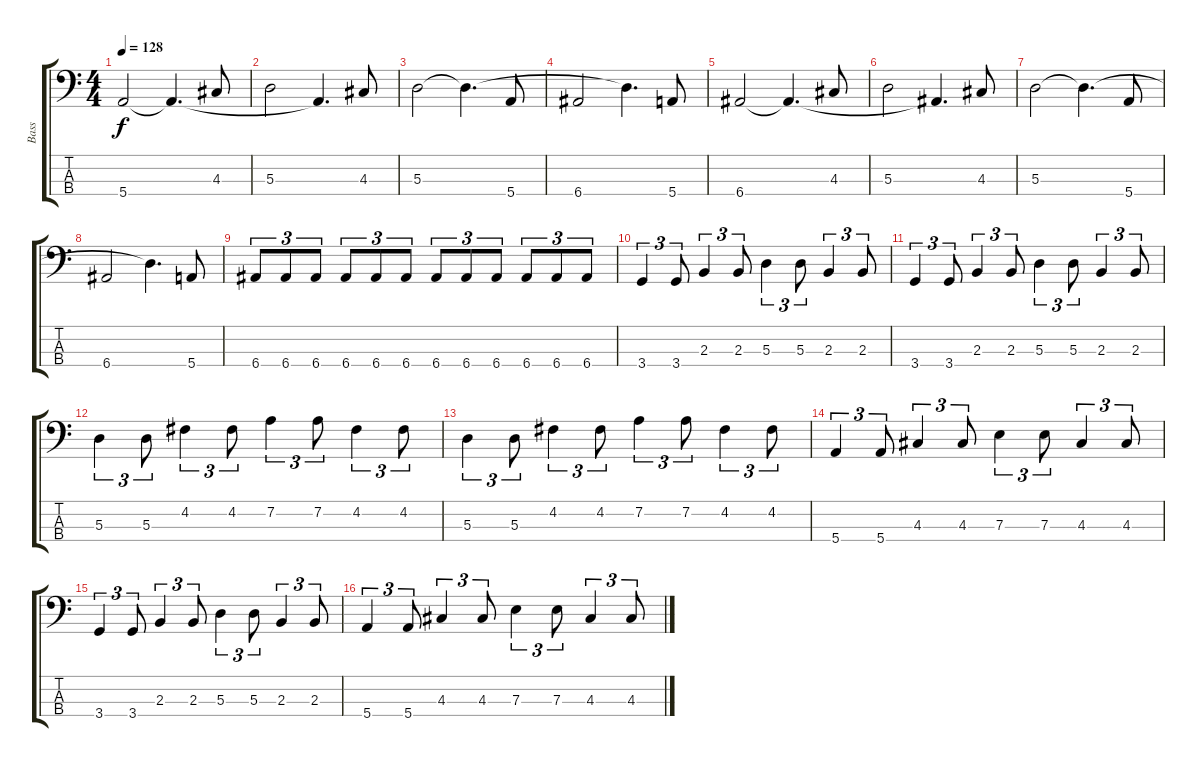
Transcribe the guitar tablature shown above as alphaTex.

\track ("Bass" "Bass") {instrument electricbasspick}
\staff {score tabs}
\tuning (G2 D2 A1 E1) {hide}
\ts (4 4)
\tempo 128
\clef f4
\ks c
5.4.2{dy f} 5.4{t}.4{d} 4.3.8 |
5.3.2 5.4{t}.4{d} 4.3.8 |
5.3.2 5.3{t}.4{d} 5.4.8 |
6.4.2 5.3{t}.4{d} 5.4.8 |
6.4.2 6.4{t}.4{d} 4.3.8 |
5.3.2 6.4{t}.4{d} 4.3.8 |
5.3.2 5.3{t}.4{d} 5.4.8 |
6.4.2 5.3{t}.4{d} 5.4.8 |
6.4.8{tu (3 2)} 6.4.8{tu (3 2)} 6.4.8{tu (3 2)} 6.4.8{tu (3 2)} 6.4.8{tu (3 2)} 6.4.8{tu (3 2)} 6.4.8{tu (3 2)} 6.4.8{tu (3 2)} 6.4.8{tu (3 2)} 6.4.8{tu (3 2)} 6.4.8{tu (3 2)} 6.4.8{tu (3 2)} |
3.4.4{tu (3 2)} 3.4.8{tu (3 2)} 2.3.4{tu (3 2)} 2.3.8{tu (3 2)} 5.3.4{tu (3 2)} 5.3.8{tu (3 2)} 2.3.4{tu (3 2)} 2.3.8{tu (3 2)} |
3.4.4{tu (3 2)} 3.4.8{tu (3 2)} 2.3.4{tu (3 2)} 2.3.8{tu (3 2)} 5.3.4{tu (3 2)} 5.3.8{tu (3 2)} 2.3.4{tu (3 2)} 2.3.8{tu (3 2)} |
5.3.4{tu (3 2)} 5.3.8{tu (3 2)} 4.2.4{tu (3 2)} 4.2.8{tu (3 2)} 7.2.4{tu (3 2)} 7.2.8{tu (3 2)} 4.2.4{tu (3 2)} 4.2.8{tu (3 2)} |
5.3.4{tu (3 2)} 5.3.8{tu (3 2)} 4.2.4{tu (3 2)} 4.2.8{tu (3 2)} 7.2.4{tu (3 2)} 7.2.8{tu (3 2)} 4.2.4{tu (3 2)} 4.2.8{tu (3 2)} |
5.4.4{tu (3 2)} 5.4.8{tu (3 2)} 4.3.4{tu (3 2)} 4.3.8{tu (3 2)} 7.3.4{tu (3 2)} 7.3.8{tu (3 2)} 4.3.4{tu (3 2)} 4.3.8{tu (3 2)} |
3.4.4{tu (3 2)} 3.4.8{tu (3 2)} 2.3.4{tu (3 2)} 2.3.8{tu (3 2)} 5.3.4{tu (3 2)} 5.3.8{tu (3 2)} 2.3.4{tu (3 2)} 2.3.8{tu (3 2)} |
5.4.4{tu (3 2)} 5.4.8{tu (3 2)} 4.3.4{tu (3 2)} 4.3.8{tu (3 2)} 7.3.4{tu (3 2)} 7.3.8{tu (3 2)} 4.3.4{tu (3 2)} 4.3.8{tu (3 2)}
